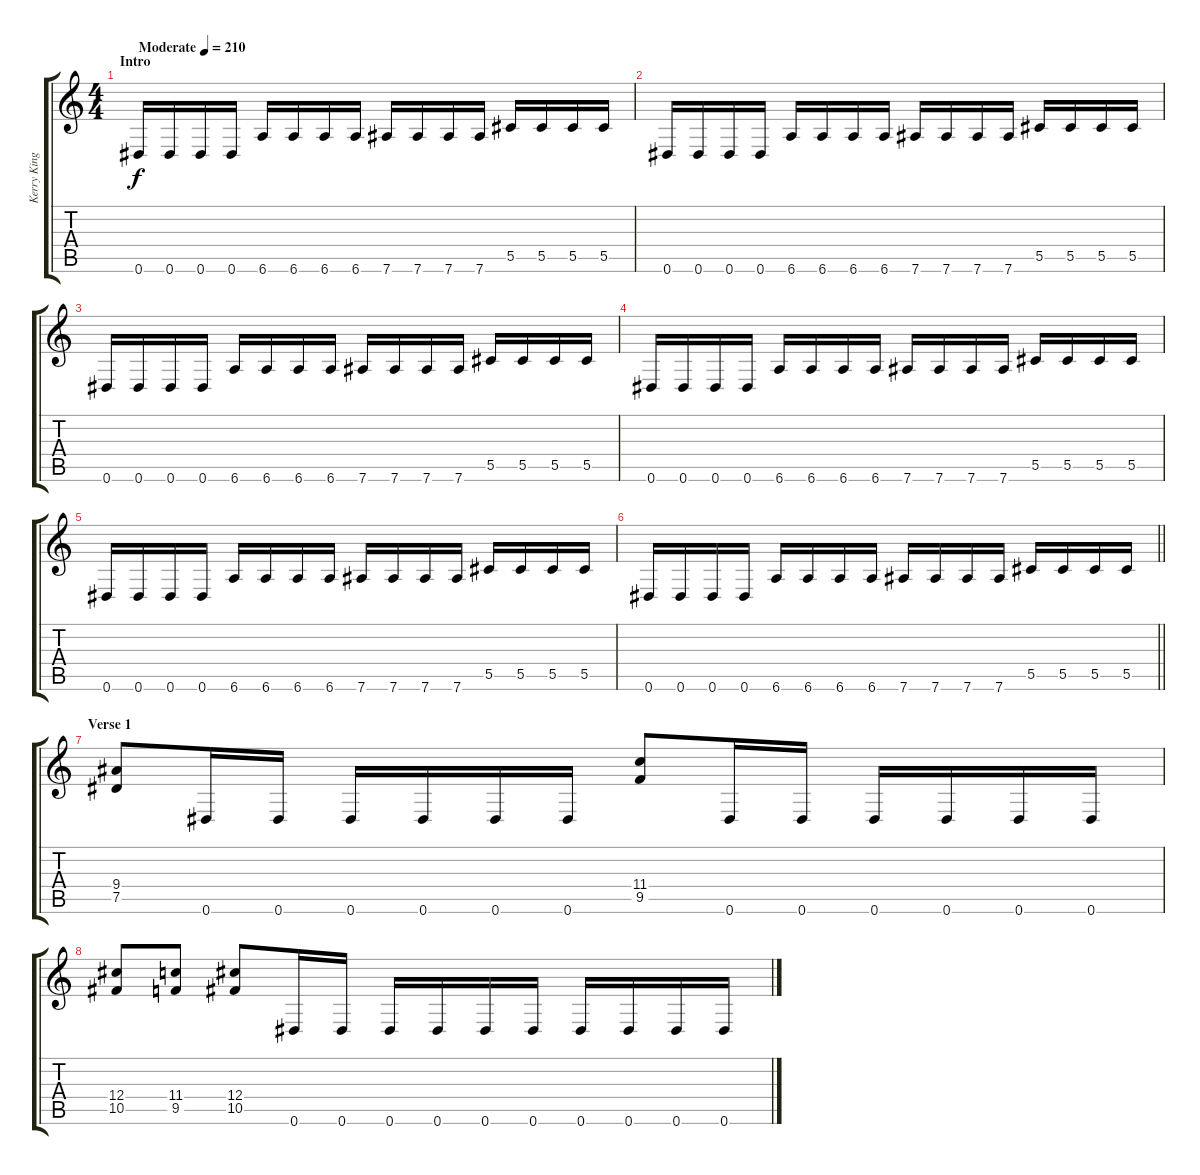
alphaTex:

\track ("Kerry King" "Kerry King") {instrument distortionguitar}
\staff {score tabs}
\tuning (Eb4 Bb3 Gb3 Db3 Ab2 Eb2) {hide}
\ts (4 4)
\section ("" "Intro")
\tempo (210 "Moderate")
\clef g2
\ks c
0.6.16{dy f instrument distortionguitar} 0.6.16 0.6.16 0.6.16 6.6.16 6.6.16 6.6.16 6.6.16 7.6.16 7.6.16 7.6.16 7.6.16 5.5.16 5.5.16 5.5.16 5.5.16 |
0.6.16 0.6.16 0.6.16 0.6.16 6.6.16 6.6.16 6.6.16 6.6.16 7.6.16 7.6.16 7.6.16 7.6.16 5.5.16 5.5.16 5.5.16 5.5.16 |
0.6.16 0.6.16 0.6.16 0.6.16 6.6.16 6.6.16 6.6.16 6.6.16 7.6.16 7.6.16 7.6.16 7.6.16 5.5.16 5.5.16 5.5.16 5.5.16 |
0.6.16 0.6.16 0.6.16 0.6.16 6.6.16 6.6.16 6.6.16 6.6.16 7.6.16 7.6.16 7.6.16 7.6.16 5.5.16 5.5.16 5.5.16 5.5.16 |
0.6.16 0.6.16 0.6.16 0.6.16 6.6.16 6.6.16 6.6.16 6.6.16 7.6.16 7.6.16 7.6.16 7.6.16 5.5.16 5.5.16 5.5.16 5.5.16 |
\barLineRight lightlight
0.6.16 0.6.16 0.6.16 0.6.16 6.6.16 6.6.16 6.6.16 6.6.16 7.6.16 7.6.16 7.6.16 7.6.16 5.5.16 5.5.16 5.5.16 5.5.16 |
\section ("" "Verse 1")
(9.4 7.5).8 0.6.16 0.6.16 0.6.16 0.6.16 0.6.16 0.6.16 (11.4 9.5).8 0.6.16 0.6.16 0.6.16 0.6.16 0.6.16 0.6.16 |
(12.4 10.5).8 (11.4 9.5).8 (12.4 10.5).8 0.6.16 0.6.16 0.6.16 0.6.16 0.6.16 0.6.16 0.6.16 0.6.16 0.6.16 0.6.16
